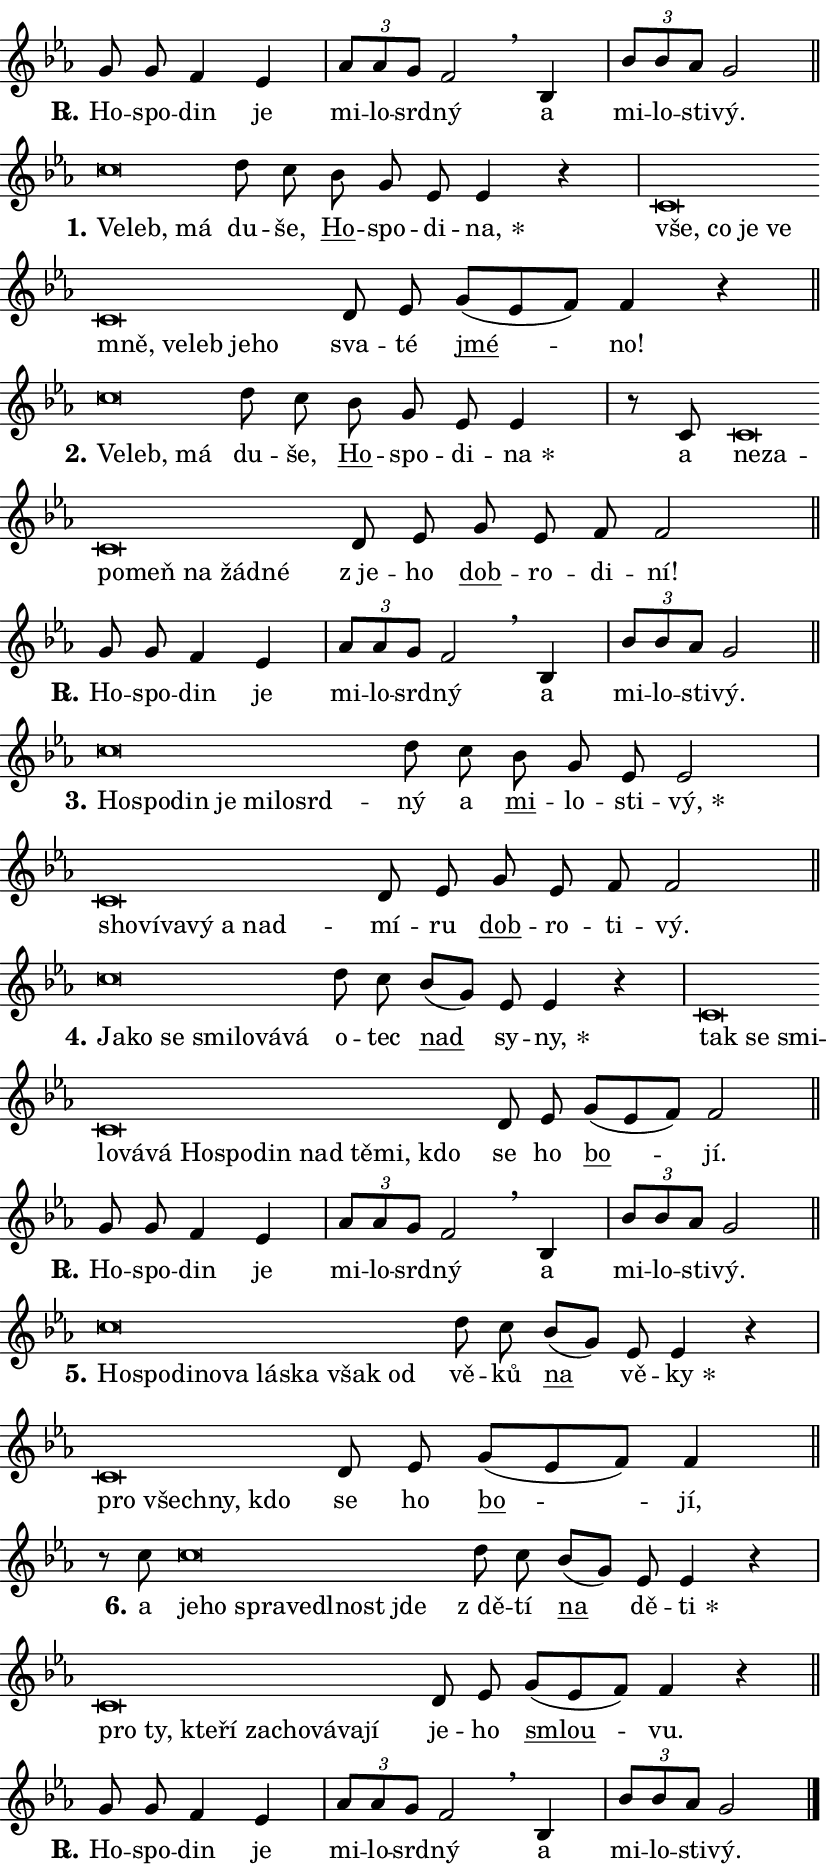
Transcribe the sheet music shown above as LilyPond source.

\version "2.24.0"
\header { tagline = "" }
\paper {
  indent = 0\cm
  top-margin = 0\cm
  right-margin = 0.13\cm % to fit lyric hyphens
  bottom-margin = 0\cm
  left-margin = 0\cm
  paper-width = 14\cm
  page-breaking = #ly:one-page-breaking
  system-system-spacing.basic-distance = #11
  score-system-spacing.basic-distance = #11
  ragged-last = ##f
}


%% Author: Thomas Morley
%% https://lists.gnu.org/archive/html/lilypond-user/2020-05/msg00002.html
#(define (line-position grob)
"Returns position of @var[grob} in current system:
   @code{'start}, if at first time-step
   @code{'end}, if at last time-step
   @code{'middle} otherwise
"
  (let* ((col (ly:item-get-column grob))
         (ln (ly:grob-object col 'left-neighbor))
         (rn (ly:grob-object col 'right-neighbor))
         (col-to-check-left (if (ly:grob? ln) ln col))
         (col-to-check-right (if (ly:grob? rn) rn col))
         (break-dir-left
           (and
             (ly:grob-property col-to-check-left 'non-musical #f)
             (ly:item-break-dir col-to-check-left)))
         (break-dir-right
           (and
             (ly:grob-property col-to-check-right 'non-musical #f)
             (ly:item-break-dir col-to-check-right))))
        (cond ((eqv? 1 break-dir-left) 'start)
              ((eqv? -1 break-dir-right) 'end)
              (else 'middle))))

#(define (tranparent-at-line-position vctor)
  (lambda (grob)
  "Relying on @code{line-position} select the relevant enry from @var{vctor}.
Used to determine transparency,"
    (case (line-position grob)
      ((end) (not (vector-ref vctor 0)))
      ((middle) (not (vector-ref vctor 1)))
      ((start) (not (vector-ref vctor 2))))))

noteHeadBreakVisibility =
#(define-music-function (break-visibility)(vector?)
"Makes @code{NoteHead}s transparent relying on @var{break-visibility}"
#{
  \override NoteHead.transparent =
    #(tranparent-at-line-position break-visibility)
#})

#(define delete-ledgers-for-transparent-note-heads
  (lambda (grob)
    "Reads whether a @code{NoteHead} is transparent.
If so this @code{NoteHead} is removed from @code{'note-heads} from
@var{grob}, which is supposed to be @code{LedgerLineSpanner}.
As a result ledgers are not printed for this @code{NoteHead}"
    (let* ((nhds-array (ly:grob-object grob 'note-heads))
           (nhds-list
             (if (ly:grob-array? nhds-array)
                 (ly:grob-array->list nhds-array)
                 '()))
           ;; Relies on the transparent-property being done before
           ;; Staff.LedgerLineSpanner.after-line-breaking is executed.
           ;; This is fragile ...
           (to-keep
             (remove
               (lambda (nhd)
                 (ly:grob-property nhd 'transparent #f))
               nhds-list)))
      ;; TODO find a better method to iterate over grob-arrays, similiar
      ;; to filter/remove etc for lists
      ;; For now rebuilt from scratch
      (set! (ly:grob-object grob 'note-heads)  '())
      (for-each
        (lambda (nhd)
          (ly:pointer-group-interface::add-grob grob 'note-heads nhd))
        to-keep))))

squashNotes = {
  \override NoteHead.X-extent = #'(-0.2 . 0.2)
  \override NoteHead.Y-extent = #'(-0.75 . 0)
  \override NoteHead.stencil =
    #(lambda (grob)
       (let ((pos (ly:grob-property grob 'staff-position)))
         (begin
           (if (< pos -7) (display "ERROR: Lower brevis then expected\n") (display ""))
           (if (<= pos -6) ly:text-interface::print ly:note-head::print))))
}
unSquashNotes = {
  \revert NoteHead.X-extent
  \revert NoteHead.Y-extent
  \revert NoteHead.stencil
}

hideNotes = \noteHeadBreakVisibility #begin-of-line-visible
unHideNotes = \noteHeadBreakVisibility #all-visible

% work-around for resetting accidentals
% https://lilypond.org/doc/v2.23/Documentation/notation/displaying-rhythms#unmetered-music
cadenzaMeasure = {
  \cadenzaOff
  \partial 1024 s1024
  \cadenzaOn
}

#(define-markup-command (accent layout props text) (markup?)
  "Underline accented syllable"
  (interpret-markup layout props
    #{\markup \override #'(offset . 4.3) \underline { #text }#}))

responsum = \markup \concat {
  "R" \hspace #-1.05 \path #0.1 #'((moveto 0 0.07) (lineto 0.9 0.8)) \hspace #0.05 "."
}

spaceSize = #0.6828661417322834 % exact space size for TeX Gyre Schola

\layout {
  \context {
    \Staff
    \remove "Time_signature_engraver"
    \override LedgerLineSpanner.after-line-breaking = #delete-ledgers-for-transparent-note-heads
  }
  \context {
    \Lyrics {
      \override LyricSpace.minimum-distance = \spaceSize
      \override LyricText.font-name = #"TeX Gyre Schola"
      \override LyricText.font-size = 1
      \override StanzaNumber.font-name = #"TeX Gyre Schola Bold"
      \override StanzaNumber.font-size = 1
    }
  }
  \context {
    \Score 
    \override NoteHead.text =
      #(lambda (grob) 
        (let ((pos (ly:grob-property grob 'staff-position)))
          #{\markup {
            \combine
              \halign #-0.55 \raise #(if (= pos -6) 0 0.5) \override #'(thickness . 2) \draw-line #'(3.2 . 0)
              \musicglyph "noteheads.sM1"
          }#}))
  }
}

% magnetic-lyrics.ily
%
%   written by
%     Jean Abou Samra <jean@abou-samra.fr>
%     Werner Lemberg <wl@gnu.org>
%
%   adapted by
%     Jiri Hon <jiri.hon@gmail.com>
%
% Version 2022-Apr-15

% https://www.mail-archive.com/lilypond-user@gnu.org/msg149350.html

#(define (Left_hyphen_pointer_engraver context)
   "Collect syllable-hyphen-syllable occurrences in lyrics and store
them in properties.  This engraver only looks to the left.  For
example, if the lyrics input is @code{foo -- bar}, it does the
following.

@itemize @bullet
@item
Set the @code{text} property of the @code{LyricHyphen} grob between
@q{foo} and @q{bar} to @code{foo}.

@item
Set the @code{left-hyphen} property of the @code{LyricText} grob with
text @q{foo} to the @code{LyricHyphen} grob between @q{foo} and
@q{bar}.
@end itemize

Use this auxiliary engraver in combination with the
@code{lyric-@/text::@/apply-@/magnetic-@/offset!} hook."
   (let ((hyphen #f)
         (text #f))
     (make-engraver
      (acknowledgers
       ((lyric-syllable-interface engraver grob source-engraver)
        (set! text grob)))
      (end-acknowledgers
       ((lyric-hyphen-interface engraver grob source-engraver)
        ;(when (not (grob::has-interface grob 'lyric-space-interface))
          (set! hyphen grob)));)
      ((stop-translation-timestep engraver)
       (when (and text hyphen)
         (ly:grob-set-object! text 'left-hyphen hyphen))
       (set! text #f)
       (set! hyphen #f)))))

#(define (lyric-text::apply-magnetic-offset! grob)
   "If the space between two syllables is less than the value in
property @code{LyricText@/.details@/.squash-threshold}, move the right
syllable to the left so that it gets concatenated with the left
syllable.

Use this function as a hook for
@code{LyricText@/.after-@/line-@/breaking} if the
@code{Left_@/hyphen_@/pointer_@/engraver} is active."
   (let ((hyphen (ly:grob-object grob 'left-hyphen #f)))
     (when hyphen
       (let ((left-text (ly:spanner-bound hyphen LEFT)))
         (when (grob::has-interface left-text 'lyric-syllable-interface)
           (let* ((common (ly:grob-common-refpoint grob left-text X))
                  (this-x-ext (ly:grob-extent grob common X))
                  (left-x-ext
                   (begin
                     ;; Trigger magnetism for left-text.
                     (ly:grob-property left-text 'after-line-breaking)
                     (ly:grob-extent left-text common X)))
                  ;; `delta` is the gap width between two syllables.
                  (delta (- (interval-start this-x-ext)
                            (interval-end left-x-ext)))
                  (details (ly:grob-property grob 'details))
                  (threshold (assoc-get 'squash-threshold details 0.2)))
             (when (< delta threshold)
               (let* (;; We have to manipulate the input text so that
                      ;; ligatures crossing syllable boundaries are not
                      ;; disabled.  For languages based on the Latin
                      ;; script this is essentially a beautification.
                      ;; However, for non-Western scripts it can be a
                      ;; necessity.
                      (lt (ly:grob-property left-text 'text))
                      (rt (ly:grob-property grob 'text))
                      (is-space (grob::has-interface hyphen 'lyric-space-interface))
                      (space (if is-space " " ""))
                      (extra-delta (if is-space spaceSize 0))
                      ;; Append new syllable.
                      (ltrt-space (if (and (string? lt) (string? rt))
                                (string-append lt space rt)
                                (make-concat-markup (list lt space rt))))
                      ;; Right-align `ltrt` to the right side.
                      (ltrt-space-markup (grob-interpret-markup
                               grob
                               (make-translate-markup
                                (cons (interval-length this-x-ext) 0)
                                (make-right-align-markup ltrt-space)))))
                 (begin
                   ;; Don't print `left-text`.
                   (ly:grob-set-property! left-text 'stencil #f)
                   ;; Set text and stencil (which holds all collected
                   ;; syllables so far) and shift it to the left.
                   (ly:grob-set-property! grob 'text ltrt-space)
                   (ly:grob-set-property! grob 'stencil ltrt-space-markup)
                   (ly:grob-translate-axis! grob (- (- delta extra-delta)) X))))))))))


#(define (lyric-hyphen::displace-bounds-first grob)
   ;; Make very sure this callback isn't triggered too early.
   (let ((left (ly:spanner-bound grob LEFT))
         (right (ly:spanner-bound grob RIGHT)))
     (ly:grob-property left 'after-line-breaking)
     (ly:grob-property right 'after-line-breaking)
     (ly:lyric-hyphen::print grob)))

squashThreshold = #0.4

\layout {
  \context {
    \Lyrics
    \consists #Left_hyphen_pointer_engraver
    \override LyricText.after-line-breaking =
      #lyric-text::apply-magnetic-offset!
    \override LyricHyphen.stencil = #lyric-hyphen::displace-bounds-first
    \override LyricText.details.squash-threshold = \squashThreshold
    \override LyricHyphen.minimum-distance = 0
    \override LyricHyphen.minimum-length = \squashThreshold
  }
}

squashText = \override LyricText.details.squash-threshold = 9999
unSquashText = \override LyricText.details.squash-threshold = \squashThreshold

leftText = \override LyricText.self-alignment-X = #LEFT
unLeftText = \revert LyricText.self-alignment-X

starOffset = #(lambda (grob) 
                (let ((x_offset (ly:self-alignment-interface::aligned-on-x-parent grob)))
                  (if (= x_offset 0) 0 (+ x_offset 1.2))))

star = #(define-music-function (syllable)(string?)
"Append star separator at the end of a syllable"
#{
  \once \override LyricText.X-offset = #starOffset
  \lyricmode { \markup {
    #syllable
    \override #'((font-name . "TeX Gyre Schola Bold")) \hspace #0.2 \lower #0.65 \larger "*"
  } }
#})

starAccent = #(define-music-function (syllable)(string?)
"Append star separator at the end of a syllable and make accent"
#{
  \once \override LyricText.X-offset = #starOffset
  \lyricmode { \markup {
    \accent #syllable
    \override #'((font-name . "TeX Gyre Schola Bold")) \hspace #0.2 \lower #0.65 \larger "*"
  } }
#})

breath = #(define-music-function (syllable)(string?)
"Append breathing indicator at the end of a syllable"
#{
  \lyricmode { \markup { #syllable "+" } }
#})

optionalBreath = #(define-music-function (syllable)(string?)
"Append optional breathing indicator at the end of a syllable"
#{
  \lyricmode { \markup { #syllable "(+)" } }
#})


\score {
    <<
        \new Voice = "melody" { \cadenzaOn \key es \major \relative { g'8 g f4 es \cadenzaMeasure \bar "|" \tuplet 3/2 { as8[ as g] } f2 \breathe \bar "" bes,4 \cadenzaMeasure \bar "|" \tuplet 3/2 {bes'8[ bes as] } g2 \cadenzaMeasure \bar "||" \break } }
        \new Lyrics \lyricsto "melody" { \lyricmode { \set stanza = \responsum
Ho -- spo -- din je mi -- lo -- srd -- ný a mi -- lo -- sti -- vý. } }
    >>
    \layout {}
}

\score {
    <<
        \new Voice = "melody" { \cadenzaOn \key es \major \relative { \squashNotes c''\breve*1/16 \hideNotes \breve*1/16 \breve*1/16 \bar "" \unHideNotes \unSquashNotes d8 c \bar "" bes g es es4 r \cadenzaMeasure \bar "|" \squashNotes c\breve*1/16 \hideNotes \breve*1/16 \bar "" \breve*1/16 \bar "" \breve*1/16 \bar "" \breve*1/16 \bar "" \breve*1/16 \bar "" \breve*1/16 \bar "" \breve*1/16 \breve*1/16 \bar "" \unHideNotes \unSquashNotes d8 es \bar "" g[( es f)] f4 r \cadenzaMeasure \bar "||" \break } }
        \new Lyrics \lyricsto "melody" { \lyricmode { \set stanza = "1."
\leftText Ve -- \squashText leb, má \unLeftText \unSquashText du -- še, \markup \accent Ho -- spo -- di -- \star na, \leftText vše, \squashText co je ve mně, ve -- leb je -- ho \unLeftText \unSquashText sva -- té \markup \accent jmé -- no! } }
    >>
    \layout {}
}

\score {
    <<
        \new Voice = "melody" { \cadenzaOn \key es \major \relative { \squashNotes c''\breve*1/16 \hideNotes \breve*1/16 \breve*1/16 \bar "" \unHideNotes \unSquashNotes d8 c \bar "" bes g es es4 \cadenzaMeasure \bar "|" r8 c8 \squashNotes c\breve*1/16 \hideNotes \breve*1/16 \bar "" \breve*1/16 \bar "" \breve*1/16 \bar "" \breve*1/16 \bar "" \breve*1/16 \breve*1/16 \bar "" \unHideNotes \unSquashNotes d8 es \bar "" g es f f2 \cadenzaMeasure \bar "||" \break } }
        \new Lyrics \lyricsto "melody" { \lyricmode { \set stanza = "2."
\leftText Ve -- \squashText leb, má \unLeftText \unSquashText du -- še, \markup \accent Ho -- spo -- di -- \star na a \leftText ne -- \squashText za -- po -- meň na žád -- né \unLeftText \unSquashText "z je" -- ho \markup \accent dob -- ro -- di -- ní! } }
    >>
    \layout {}
}

\score {
    <<
        \new Voice = "melody" { \cadenzaOn \key es \major \relative { g'8 g f4 es \cadenzaMeasure \bar "|" \tuplet 3/2 { as8[ as g] } f2 \breathe \bar "" bes,4 \cadenzaMeasure \bar "|" \tuplet 3/2 {bes'8[ bes as] } g2 \cadenzaMeasure \bar "||" \break } }
        \new Lyrics \lyricsto "melody" { \lyricmode { \set stanza = \responsum
Ho -- spo -- din je mi -- lo -- srd -- ný a mi -- lo -- sti -- vý. } }
    >>
    \layout {}
}

\score {
    <<
        \new Voice = "melody" { \cadenzaOn \key es \major \relative { \squashNotes c''\breve*1/16 \hideNotes \breve*1/16 \bar "" \breve*1/16 \bar "" \breve*1/16 \bar "" \breve*1/16 \bar "" \breve*1/16 \breve*1/16 \bar "" \unHideNotes \unSquashNotes d8 c \bar "" bes g es es2 \cadenzaMeasure \bar "|" \squashNotes c\breve*1/16 \hideNotes \breve*1/16 \bar "" \breve*1/16 \bar "" \breve*1/16 \bar "" \breve*1/16 \breve*1/16 \bar "" \unHideNotes \unSquashNotes d8 es \bar "" g es f f2 \cadenzaMeasure \bar "||" \break } }
        \new Lyrics \lyricsto "melody" { \lyricmode { \set stanza = "3."
\leftText Ho -- \squashText spo -- din je mi -- lo -- srd -- \unLeftText \unSquashText ný a \markup \accent mi -- lo -- sti -- \star vý, \leftText sho -- \squashText ví -- va -- vý a nad -- \unLeftText \unSquashText mí -- ru \markup \accent dob -- ro -- ti -- vý. } }
    >>
    \layout {}
}

\score {
    <<
        \new Voice = "melody" { \cadenzaOn \key es \major \relative { \squashNotes c''\breve*1/16 \hideNotes \breve*1/16 \bar "" \breve*1/16 \bar "" \breve*1/16 \bar "" \breve*1/16 \bar "" \breve*1/16 \breve*1/16 \bar "" \unHideNotes \unSquashNotes d8 c \bar "" bes[( g)] es es4 r \cadenzaMeasure \bar "|" \squashNotes c\breve*1/16 \hideNotes \breve*1/16 \bar "" \breve*1/16 \bar "" \breve*1/16 \bar "" \breve*1/16 \bar "" \breve*1/16 \bar "" \breve*1/16 \bar "" \breve*1/16 \bar "" \breve*1/16 \bar "" \breve*1/16 \bar "" \breve*1/16 \bar "" \breve*1/16 \breve*1/16 \bar "" \unHideNotes \unSquashNotes d8 es \bar "" g[( es f)] f2 \cadenzaMeasure \bar "||" \break } }
        \new Lyrics \lyricsto "melody" { \lyricmode { \set stanza = "4."
\leftText Ja -- \squashText ko se smi -- lo -- vá -- vá \unLeftText \unSquashText o -- tec \markup \accent nad sy -- \star ny, \leftText tak \squashText se smi -- lo -- vá -- vá Ho -- spo -- din nad tě -- mi, kdo \unLeftText \unSquashText se ho \markup \accent bo -- jí. } }
    >>
    \layout {}
}

\score {
    <<
        \new Voice = "melody" { \cadenzaOn \key es \major \relative { g'8 g f4 es \cadenzaMeasure \bar "|" \tuplet 3/2 { as8[ as g] } f2 \breathe \bar "" bes,4 \cadenzaMeasure \bar "|" \tuplet 3/2 {bes'8[ bes as] } g2 \cadenzaMeasure \bar "||" \break } }
        \new Lyrics \lyricsto "melody" { \lyricmode { \set stanza = \responsum
Ho -- spo -- din je mi -- lo -- srd -- ný a mi -- lo -- sti -- vý. } }
    >>
    \layout {}
}

\score {
    <<
        \new Voice = "melody" { \cadenzaOn \key es \major \relative { \squashNotes c''\breve*1/16 \hideNotes \breve*1/16 \bar "" \breve*1/16 \bar "" \breve*1/16 \bar "" \breve*1/16 \bar "" \breve*1/16 \bar "" \breve*1/16 \bar "" \breve*1/16 \breve*1/16 \bar "" \unHideNotes \unSquashNotes d8 c \bar "" bes[( g)] es es4 r \cadenzaMeasure \bar "|" \squashNotes c\breve*1/16 \hideNotes \breve*1/16 \bar "" \breve*1/16 \breve*1/16 \bar "" \unHideNotes \unSquashNotes d8 es \bar "" g[( es f)] f4 \cadenzaMeasure \bar "||" \break } }
        \new Lyrics \lyricsto "melody" { \lyricmode { \set stanza = "5."
\leftText Ho -- \squashText spo -- di -- no -- va lá -- ska však od \unLeftText \unSquashText vě -- ků \markup \accent na vě -- \star ky \leftText pro \squashText všech -- ny, kdo \unLeftText \unSquashText se ho \markup \accent bo -- jí, } }
    >>
    \layout {}
}

\score {
    <<
        \new Voice = "melody" { \cadenzaOn \key es \major \relative { r8 c''8 \squashNotes c\breve*1/16 \hideNotes \breve*1/16 \bar "" \breve*1/16 \bar "" \breve*1/16 \bar "" \breve*1/16 \bar "" \breve*1/16 \breve*1/16 \bar "" \unHideNotes \unSquashNotes d8 c \bar "" bes[( g)] es es4 r \cadenzaMeasure \bar "|" \squashNotes c\breve*1/16 \hideNotes \breve*1/16 \bar "" \breve*1/16 \bar "" \breve*1/16 \bar "" \breve*1/16 \bar "" \breve*1/16 \bar "" \breve*1/16 \bar "" \breve*1/16 \breve*1/16 \bar "" \unHideNotes \unSquashNotes d8 es \bar "" g[( es f)] f4 r \cadenzaMeasure \bar "||" \break } }
        \new Lyrics \lyricsto "melody" { \lyricmode { \set stanza = "6."
a \leftText je -- \squashText ho spra -- ve -- dl -- nost jde \unLeftText \unSquashText "z dě" -- tí \markup \accent na dě -- \star ti \leftText pro \squashText ty, kte -- ří za -- cho -- vá -- va -- jí \unLeftText \unSquashText je -- ho \markup \accent smlou -- vu. } }
    >>
    \layout {}
}

\score {
    <<
        \new Voice = "melody" { \cadenzaOn \key es \major \relative { g'8 g f4 es \cadenzaMeasure \bar "|" \tuplet 3/2 { as8[ as g] } f2 \breathe \bar "" bes,4 \cadenzaMeasure \bar "|" \tuplet 3/2 {bes'8[ bes as] } g2 \cadenzaMeasure \bar "||" \break } \bar "|." }
        \new Lyrics \lyricsto "melody" { \lyricmode { \set stanza = \responsum
Ho -- spo -- din je mi -- lo -- srd -- ný a mi -- lo -- sti -- vý. } }
    >>
    \layout {}
}
